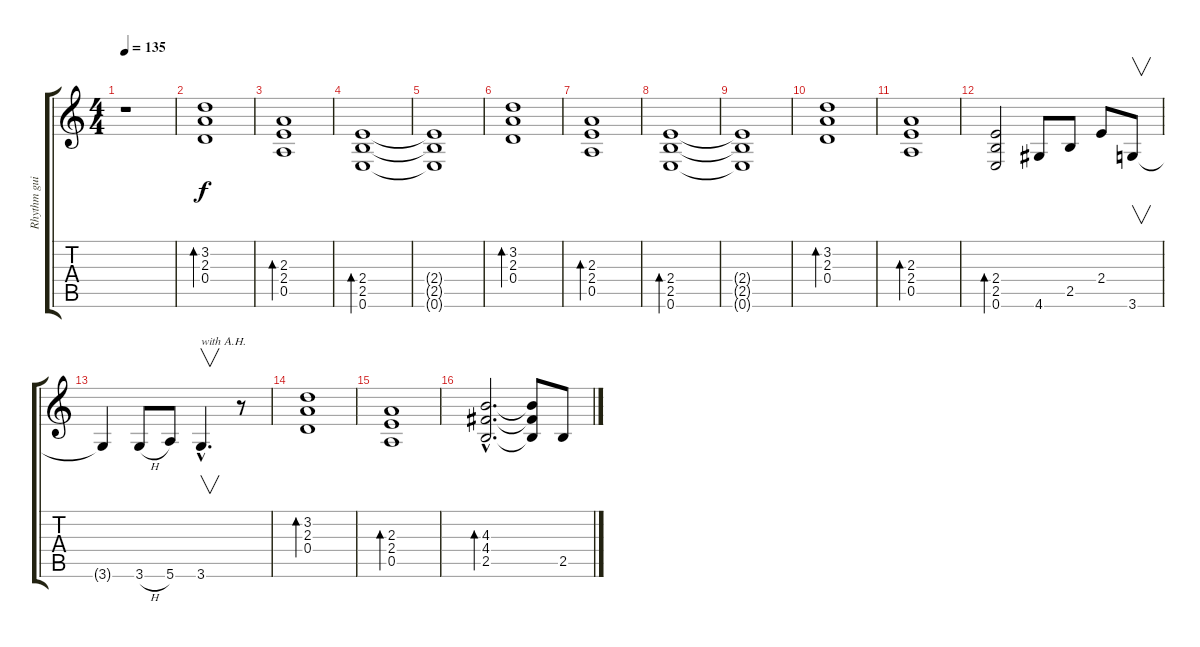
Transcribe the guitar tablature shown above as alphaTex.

\track ("Rhythm guitar 1" "Rhythm gui") {instrument distortionguitar}
\staff {score tabs}
\tuning (E4 B3 G3 D3 A2 E2) {hide}
\ts (4 4)
\tempo 135
\clef g2
\ks c
r.1{dy f instrument distortionguitar} |
(3.2 2.3 0.4).1{bd 240} |
(2.3 2.4 0.5).1{bd 240} |
(2.4 2.5 0.6).1{bd 240} |
(2.4{t} 2.5{t} 0.6{t}).1 |
(3.2 2.3 0.4).1{bd 240} |
(2.3 2.4 0.5).1{bd 240} |
(2.4 2.5 0.6).1{bd 240} |
(2.4{t} 2.5{t} 0.6{t}).1 |
(3.2 2.3 0.4).1{bd 240} |
(2.3 2.4 0.5).1{bd 240} |
(2.4 2.5 0.6).2{bd 240} 4.6.8 2.5.8 2.4.8 3.6.8{v} |
3.6{t}.4 3.6{h}.8 5.6.8 3.6{hac}.4{v d txt "with A.H."} r.8 |
(3.2 2.3 0.4).1{bd 240} |
(2.3 2.4 0.5).1{bd 240} |
(4.3{hac} 4.4{hac} 2.5{hac}).2{d bd 240} (4.3{t} 4.4{t} 2.5{t}).8 2.5.8
